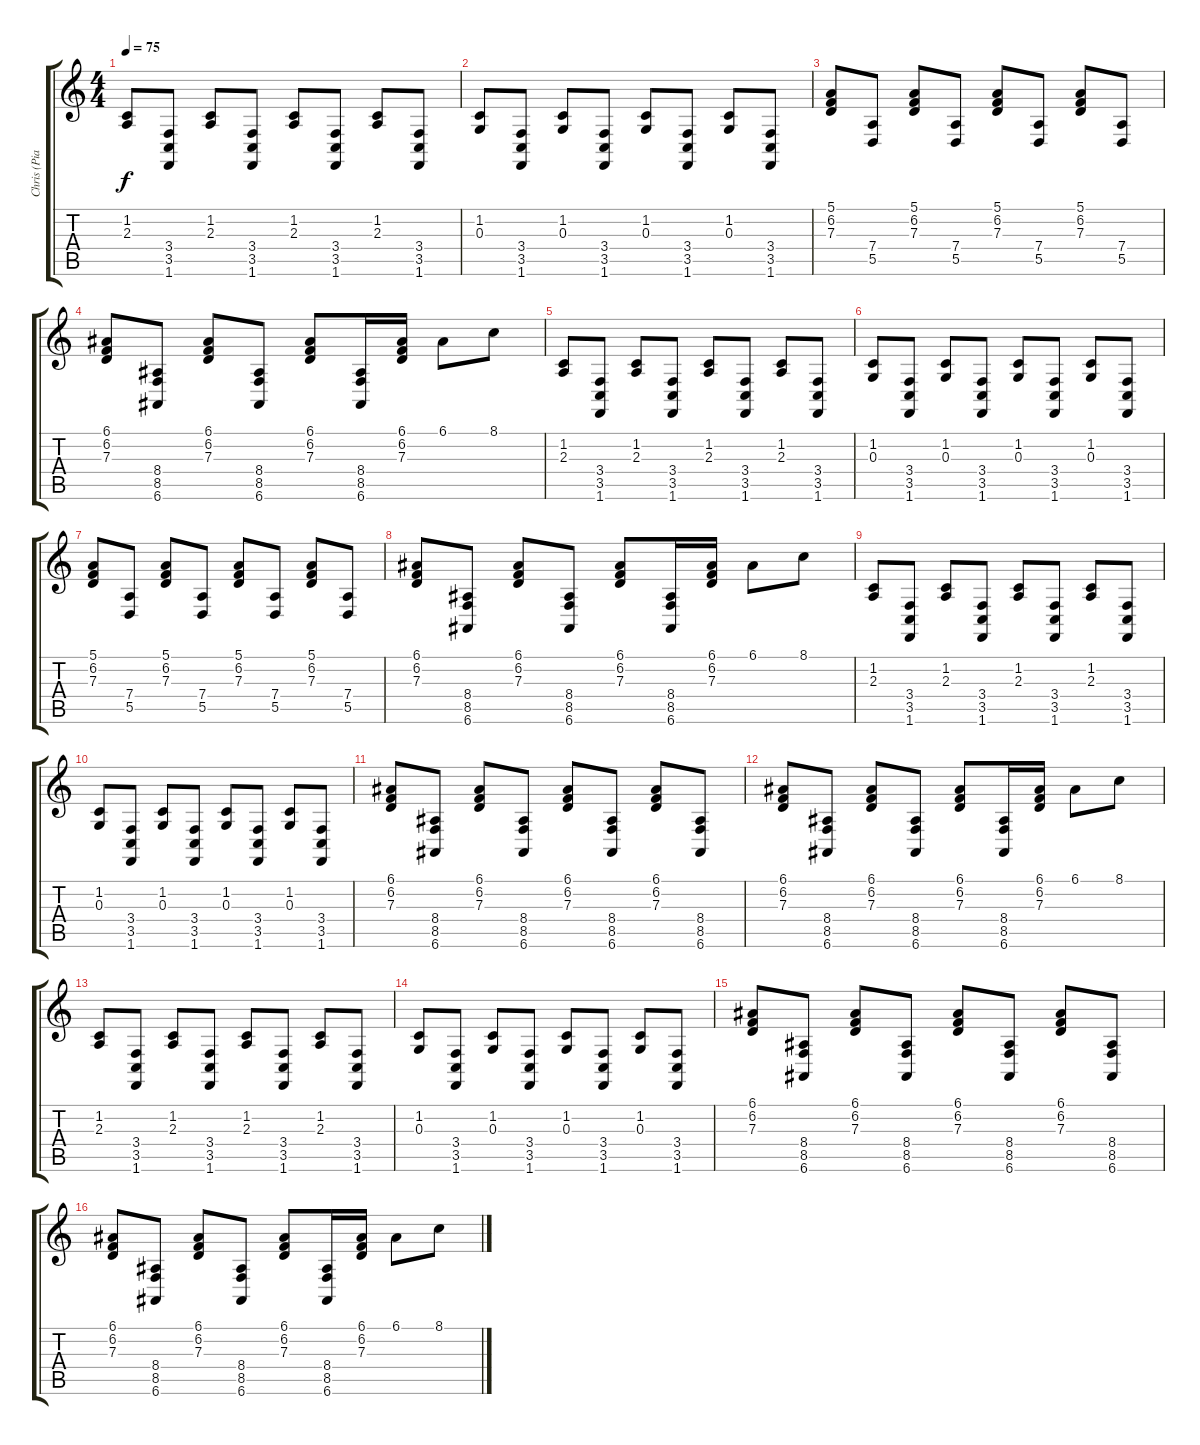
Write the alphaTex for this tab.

\track ("Chris (Piano 2)" "Chris (Pia") {instrument acousticgrandpiano}
\staff {score tabs}
\tuning (E4 B3 G3 D3 A2 E2) {hide}
\ts (4 4)
\tempo 75
\clef g2
\ks c
(1.2 2.3).8{dy f} (3.4 3.5 1.6).8 (1.2 2.3).8 (3.4 3.5 1.6).8 (1.2 2.3).8 (3.4 3.5 1.6).8 (1.2 2.3).8 (3.4 3.5 1.6).8 |
(1.2 0.3).8 (3.4 3.5 1.6).8 (1.2 0.3).8 (3.4 3.5 1.6).8 (1.2 0.3).8 (3.4 3.5 1.6).8 (1.2 0.3).8 (3.4 3.5 1.6).8 |
(5.1 6.2 7.3).8 (7.4 5.5).8 (5.1 6.2 7.3).8 (7.4 5.5).8 (5.1 6.2 7.3).8 (7.4 5.5).8 (5.1 6.2 7.3).8 (7.4 5.5).8 |
(6.1 6.2 7.3).8 (8.4 8.5 6.6).8 (6.1 6.2 7.3).8 (8.4 8.5 6.6).8 (6.1 6.2 7.3).8 (8.4 8.5 6.6).16 (6.1 6.2 7.3).16 6.1.8 8.1.8 |
(1.2 2.3).8 (3.4 3.5 1.6).8 (1.2 2.3).8 (3.4 3.5 1.6).8 (1.2 2.3).8 (3.4 3.5 1.6).8 (1.2 2.3).8 (3.4 3.5 1.6).8 |
(1.2 0.3).8 (3.4 3.5 1.6).8 (1.2 0.3).8 (3.4 3.5 1.6).8 (1.2 0.3).8 (3.4 3.5 1.6).8 (1.2 0.3).8 (3.4 3.5 1.6).8 |
(5.1 6.2 7.3).8 (7.4 5.5).8 (5.1 6.2 7.3).8 (7.4 5.5).8 (5.1 6.2 7.3).8 (7.4 5.5).8 (5.1 6.2 7.3).8 (7.4 5.5).8 |
(6.1 6.2 7.3).8 (8.4 8.5 6.6).8 (6.1 6.2 7.3).8 (8.4 8.5 6.6).8 (6.1 6.2 7.3).8 (8.4 8.5 6.6).16 (6.1 6.2 7.3).16 6.1.8 8.1.8 |
(1.2 2.3).8 (3.4 3.5 1.6).8 (1.2 2.3).8 (3.4 3.5 1.6).8 (1.2 2.3).8 (3.4 3.5 1.6).8 (1.2 2.3).8 (3.4 3.5 1.6).8 |
(1.2 0.3).8 (3.4 3.5 1.6).8 (1.2 0.3).8 (3.4 3.5 1.6).8 (1.2 0.3).8 (3.4 3.5 1.6).8 (1.2 0.3).8 (3.4 3.5 1.6).8 |
(6.1 6.2 7.3).8 (8.4 8.5 6.6).8 (6.1 6.2 7.3).8 (8.4 8.5 6.6).8 (6.1 6.2 7.3).8 (8.4 8.5 6.6).8 (6.1 6.2 7.3).8 (8.4 8.5 6.6).8 |
(6.1 6.2 7.3).8 (8.4 8.5 6.6).8 (6.1 6.2 7.3).8 (8.4 8.5 6.6).8 (6.1 6.2 7.3).8 (8.4 8.5 6.6).16 (6.1 6.2 7.3).16 6.1.8 8.1.8 |
(1.2 2.3).8 (3.4 3.5 1.6).8 (1.2 2.3).8 (3.4 3.5 1.6).8 (1.2 2.3).8 (3.4 3.5 1.6).8 (1.2 2.3).8 (3.4 3.5 1.6).8 |
(1.2 0.3).8 (3.4 3.5 1.6).8 (1.2 0.3).8 (3.4 3.5 1.6).8 (1.2 0.3).8 (3.4 3.5 1.6).8 (1.2 0.3).8 (3.4 3.5 1.6).8 |
(6.1 6.2 7.3).8 (8.4 8.5 6.6).8 (6.1 6.2 7.3).8 (8.4 8.5 6.6).8 (6.1 6.2 7.3).8 (8.4 8.5 6.6).8 (6.1 6.2 7.3).8 (8.4 8.5 6.6).8 |
(6.1 6.2 7.3).8 (8.4 8.5 6.6).8 (6.1 6.2 7.3).8 (8.4 8.5 6.6).8 (6.1 6.2 7.3).8 (8.4 8.5 6.6).16 (6.1 6.2 7.3).16 6.1.8 8.1.8
